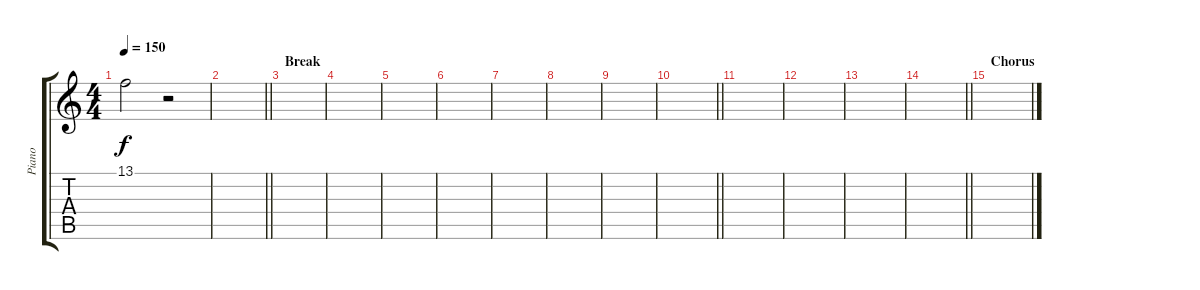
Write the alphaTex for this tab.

\track ("Piano" "Piano") {instrument acousticgrandpiano}
\staff {score tabs}
\tuning (E4 B3 G3 D3 A2 E2) {hide}
\ts (4 4)
\tempo 150
\clef g2
\ks c
13.1.2{dy f} r.2 |
\barLineRight lightlight
|
\section ("" "Break")
|
|
|
|
|
|
|
\barLineRight lightlight
|
|
|
|
\barLineRight lightlight
|
\section ("" "Chorus")
